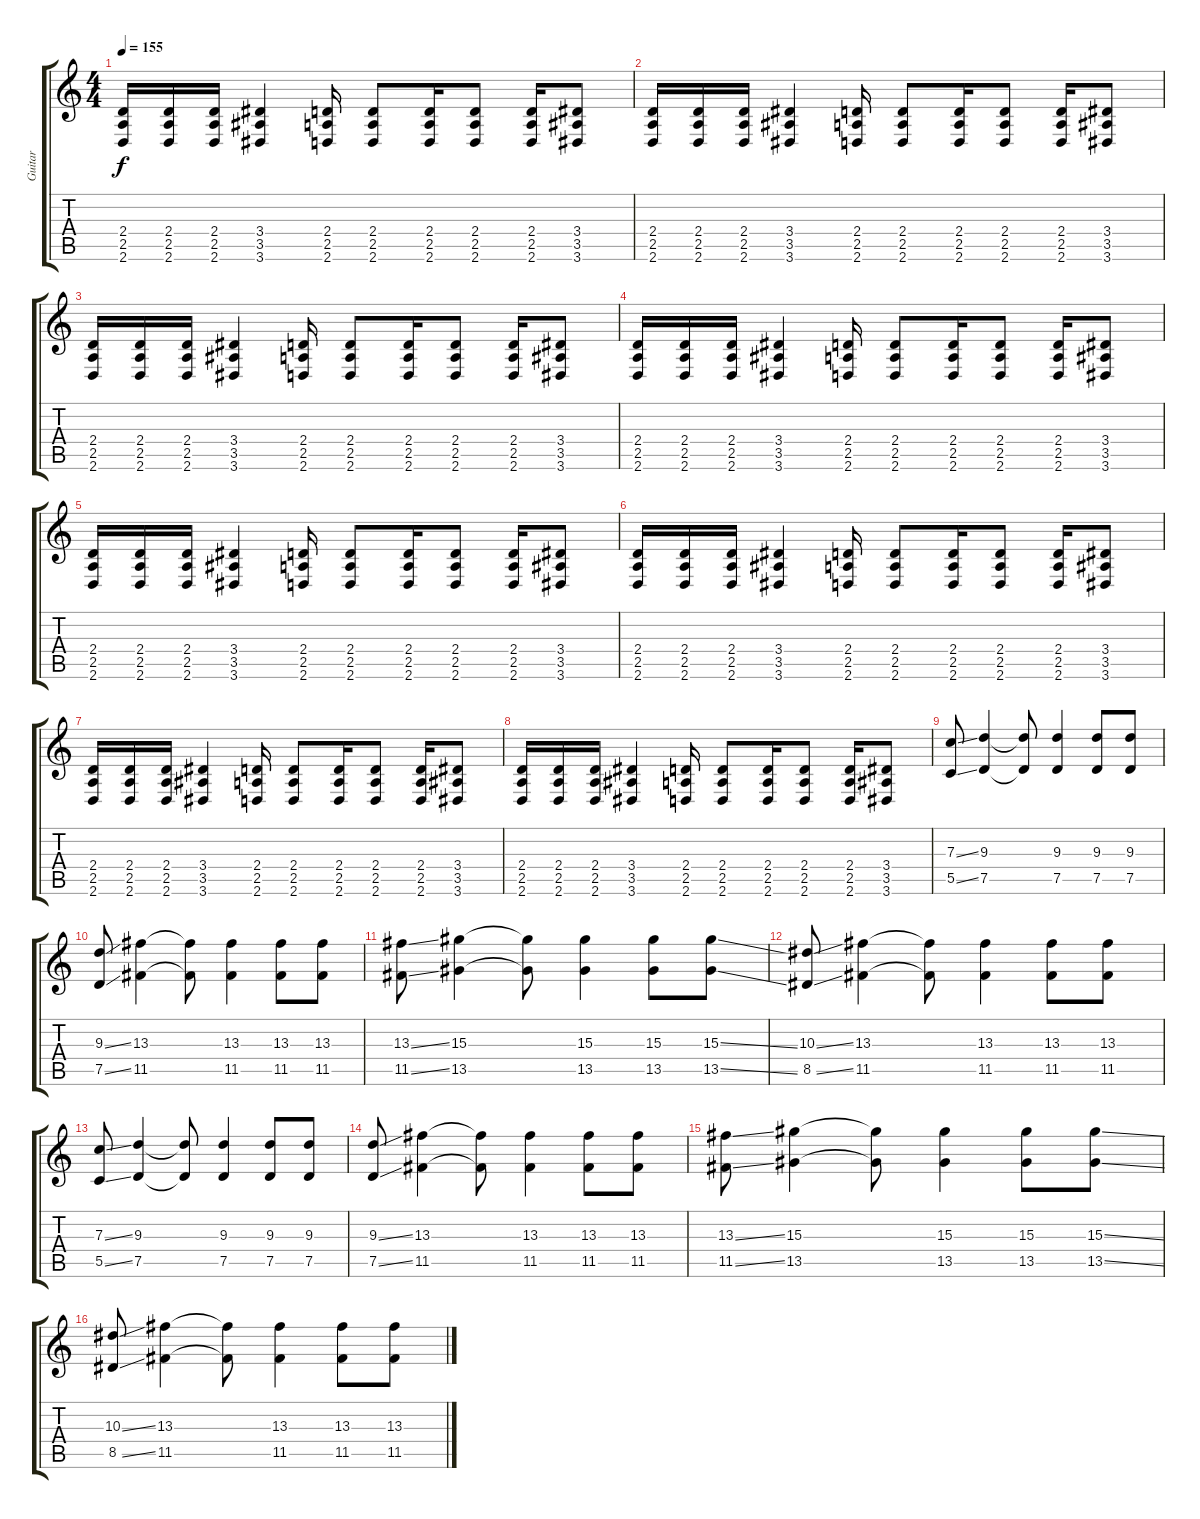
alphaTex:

\track ("Guitar" "Guitar") {instrument distortionguitar}
\staff {score tabs}
\tuning (D4 A3 F3 C3 G2 C2) {hide}
\ts (4 4)
\tempo 155
\clef g2
\ks c
(2.4 2.5 2.6).16{dy f} (2.4 2.5 2.6).16 (2.4 2.5 2.6).16 (3.4 3.5 3.6).4 (2.4 2.5 2.6).16 (2.4 2.5 2.6).8 (2.4 2.5 2.6).16 (2.4 2.5 2.6).8 (2.4 2.5 2.6).16 (3.4 3.5 3.6).8 |
(2.4 2.5 2.6).16 (2.4 2.5 2.6).16 (2.4 2.5 2.6).16 (3.4 3.5 3.6).4 (2.4 2.5 2.6).16 (2.4 2.5 2.6).8 (2.4 2.5 2.6).16 (2.4 2.5 2.6).8 (2.4 2.5 2.6).16 (3.4 3.5 3.6).8 |
(2.4 2.5 2.6).16 (2.4 2.5 2.6).16 (2.4 2.5 2.6).16 (3.4 3.5 3.6).4 (2.4 2.5 2.6).16 (2.4 2.5 2.6).8 (2.4 2.5 2.6).16 (2.4 2.5 2.6).8 (2.4 2.5 2.6).16 (3.4 3.5 3.6).8 |
(2.4 2.5 2.6).16 (2.4 2.5 2.6).16 (2.4 2.5 2.6).16 (3.4 3.5 3.6).4 (2.4 2.5 2.6).16 (2.4 2.5 2.6).8 (2.4 2.5 2.6).16 (2.4 2.5 2.6).8 (2.4 2.5 2.6).16 (3.4 3.5 3.6).8 |
(2.4 2.5 2.6).16 (2.4 2.5 2.6).16 (2.4 2.5 2.6).16 (3.4 3.5 3.6).4 (2.4 2.5 2.6).16 (2.4 2.5 2.6).8 (2.4 2.5 2.6).16 (2.4 2.5 2.6).8 (2.4 2.5 2.6).16 (3.4 3.5 3.6).8 |
(2.4 2.5 2.6).16 (2.4 2.5 2.6).16 (2.4 2.5 2.6).16 (3.4 3.5 3.6).4 (2.4 2.5 2.6).16 (2.4 2.5 2.6).8 (2.4 2.5 2.6).16 (2.4 2.5 2.6).8 (2.4 2.5 2.6).16 (3.4 3.5 3.6).8 |
(2.4 2.5 2.6).16 (2.4 2.5 2.6).16 (2.4 2.5 2.6).16 (3.4 3.5 3.6).4 (2.4 2.5 2.6).16 (2.4 2.5 2.6).8 (2.4 2.5 2.6).16 (2.4 2.5 2.6).8 (2.4 2.5 2.6).16 (3.4 3.5 3.6).8 |
(2.4 2.5 2.6).16 (2.4 2.5 2.6).16 (2.4 2.5 2.6).16 (3.4 3.5 3.6).4 (2.4 2.5 2.6).16 (2.4 2.5 2.6).8 (2.4 2.5 2.6).16 (2.4 2.5 2.6).8 (2.4 2.5 2.6).16 (3.4 3.5 3.6).8 |
(7.3{ss} 5.5{ss}).8 (9.3 7.5).4 (9.3{t} 7.5{t}).8 (9.3 7.5).4 (9.3 7.5).8 (9.3 7.5).8 |
(9.3{ss} 7.5{ss}).8 (13.3 11.5).4 (13.3{t} 11.5{t}).8 (13.3 11.5).4 (13.3 11.5).8 (13.3 11.5).8 |
(13.3{ss} 11.5{ss}).8 (15.3 13.5).4 (15.3{t} 13.5{t}).8 (15.3 13.5).4 (15.3 13.5).8 (15.3{ss} 13.5{ss}).8 |
(10.3{ss} 8.5{ss}).8 (13.3 11.5).4 (13.3{t} 11.5{t}).8 (13.3 11.5).4 (13.3 11.5).8 (13.3 11.5).8 |
(7.3{ss} 5.5{ss}).8 (9.3 7.5).4 (9.3{t} 7.5{t}).8 (9.3 7.5).4 (9.3 7.5).8 (9.3 7.5).8 |
(9.3{ss} 7.5{ss}).8 (13.3 11.5).4 (13.3{t} 11.5{t}).8 (13.3 11.5).4 (13.3 11.5).8 (13.3 11.5).8 |
(13.3{ss} 11.5{ss}).8 (15.3 13.5).4 (15.3{t} 13.5{t}).8 (15.3 13.5).4 (15.3 13.5).8 (15.3{ss} 13.5{ss}).8 |
(10.3{ss} 8.5{ss}).8 (13.3 11.5).4 (13.3{t} 11.5{t}).8 (13.3 11.5).4 (13.3 11.5).8 (13.3 11.5).8
